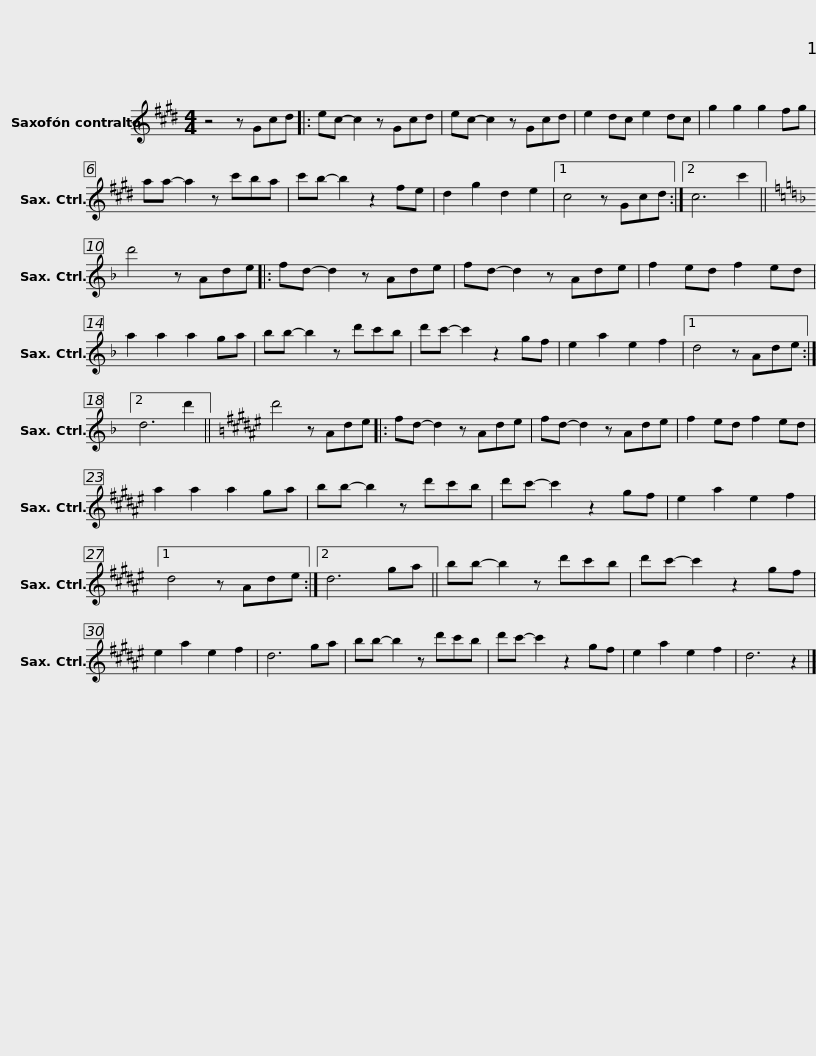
X:1
L:1/8
M:4/4
I:linebreak $
K:none
V:1 treble transpose=-9
V:1
[K:E] z4 z Gcd |: ec- c2 z Gcd | ec- c2 z Gcd | e2 dc e2 dc | g2 g2 g2 fg | %5
 aa- a2 z c'ba |$ c'b- b2 z2 fe | d2 g2 d2 e2 |1 c4 z Gcd :|2 c6 c'2 || %10
[K:F] d'4 z Ade |: fd- d2 z Ade | fd- d2 z Ade |$ f2 ed f2 ed | a2 a2 a2 ga | %15
 bb- b2 z d'c'b | d'c'- c'2 z2 gf | e2 a2 e2 f2 |1 d4 z Ade :|2 d6 d'2 ||$ %20
[K:F#] d'4 z Ade |: fd- d2 z Ade | fd- d2 z Ade | f2 ed f2 ed | a2 a2 a2 ga | %25
 bb- b2 z d'c'b |$ d'c'- c'2 z2 gf | e2 a2 e2 f2 |1 d4 z Ade :|2 d6 ga || %30
 bb- b2 z d'c'b | d'c'- c'2 z2 gf | e2 a2 e2 f2 |$ d6 ga | bb- b2 z d'c'b | %35
 d'c'- c'2 z2 gf | e2 a2 e2 f2 | d6 z2 |] %38
